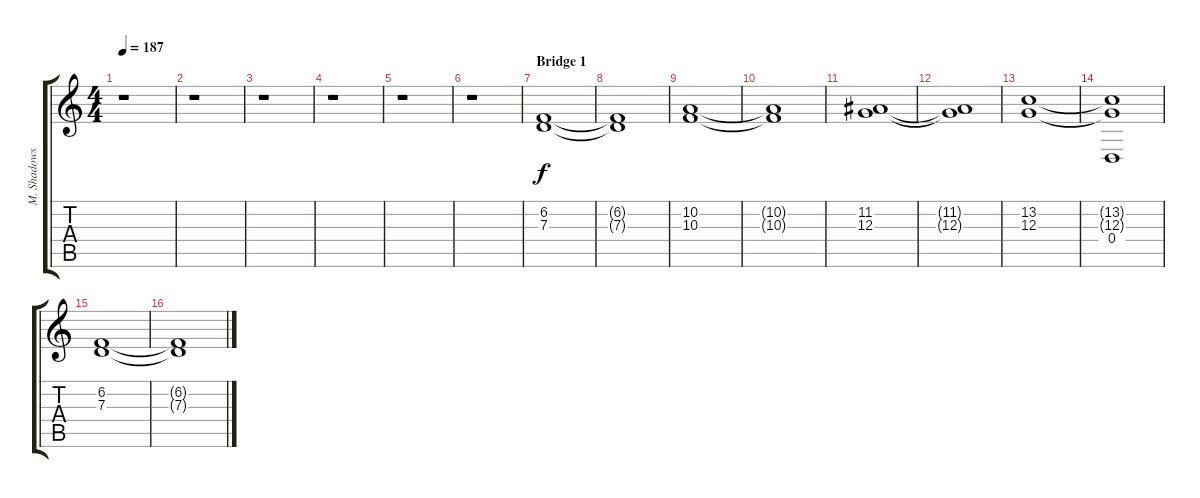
\track ("M. Shadows (Organ)" "M. Shadows") {instrument churchorgan}
\staff {score tabs}
\tuning (E4 B3 G3 D3 A2 D2) {hide}
\ts (4 4)
\tempo 187
\clef g2
\ks c
r.1{dy f} |
r.1 |
r.1 |
r.1 |
r.1 |
r.1 |
\section ("" "Bridge 1")
(6.2 7.3).1 |
(6.2{t} 7.3{t}).1 |
(10.2 10.3).1 |
(10.2{t} 10.3{t}).1 |
(11.2 12.3).1 |
(11.2{t} 12.3{t}).1 |
(13.2 12.3).1 |
(13.2{t} 12.3{t} 0.4).1 |
(6.2 7.3).1 |
(6.2{t} 7.3{t}).1
